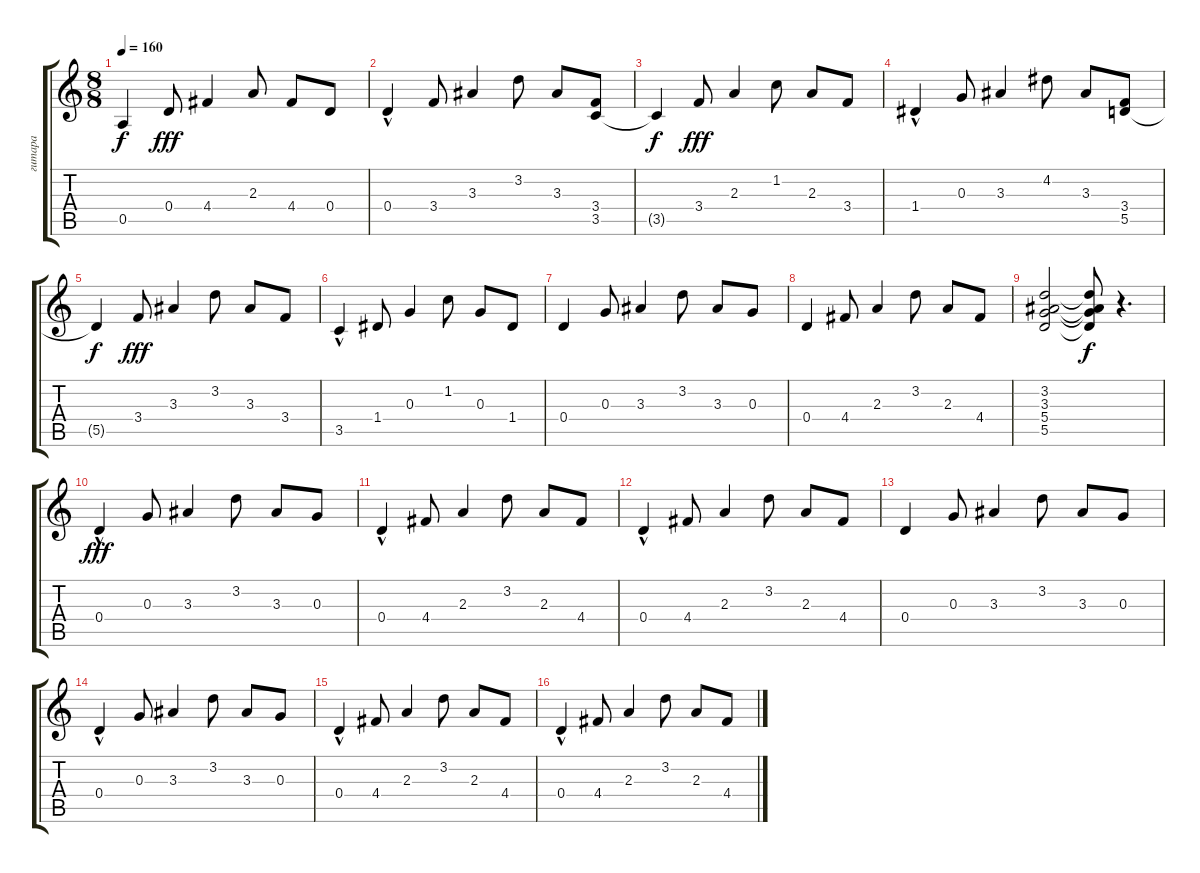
\track ("гитара" "гитара") {instrument acousticguitarsteel}
\staff {score tabs}
\tuning (E4 B3 G3 D3 A2 E2) {hide}
\ts (8 8)
\tempo 160
\clef g2
\ks c
0.5{t}.4{dy f} 0.4.8{dy fff} 4.4.4 2.3.8 4.4.8 0.4.8 |
0.4{hac}.4 3.4.8 3.3.4 3.2.8 3.3.8 (3.4 3.5).8 |
3.5{t}.4{dy f} 3.4.8{dy fff} 2.3.4 1.2.8 2.3.8 3.4.8 |
1.4{hac}.4 0.3.8 3.3.4 4.2.8 3.3.8 (3.4 5.5).8 |
5.5{t}.4{dy f} 3.4.8{dy fff} 3.3.4 3.2.8 3.3.8 3.4.8 |
3.5{hac}.4 1.4.8 0.3.4 1.2.8 0.3.8 1.4.8 |
0.4.4 0.3.8 3.3.4 3.2.8 3.3.8 0.3.8 |
0.4.4 4.4.8 2.3.4 3.2.8 2.3.8 4.4.8 |
(3.2 3.3 5.4 5.5).2 (3.2{t} 3.3{t} 5.4{t} 5.5{t}).8{dy f} r.4{d} |
0.4{hac}.4{dy fff} 0.3.8 3.3.4 3.2.8 3.3.8 0.3.8 |
0.4{hac}.4 4.4.8 2.3.4 3.2.8 2.3.8 4.4.8 |
0.4{hac}.4 4.4.8 2.3.4 3.2.8 2.3.8 4.4.8 |
0.4.4 0.3.8 3.3.4 3.2.8 3.3.8 0.3.8 |
0.4{hac}.4 0.3.8 3.3.4 3.2.8 3.3.8 0.3.8 |
0.4{hac}.4 4.4.8 2.3.4 3.2.8 2.3.8 4.4.8 |
0.4{hac}.4 4.4.8 2.3.4 3.2.8 2.3.8 4.4.8
